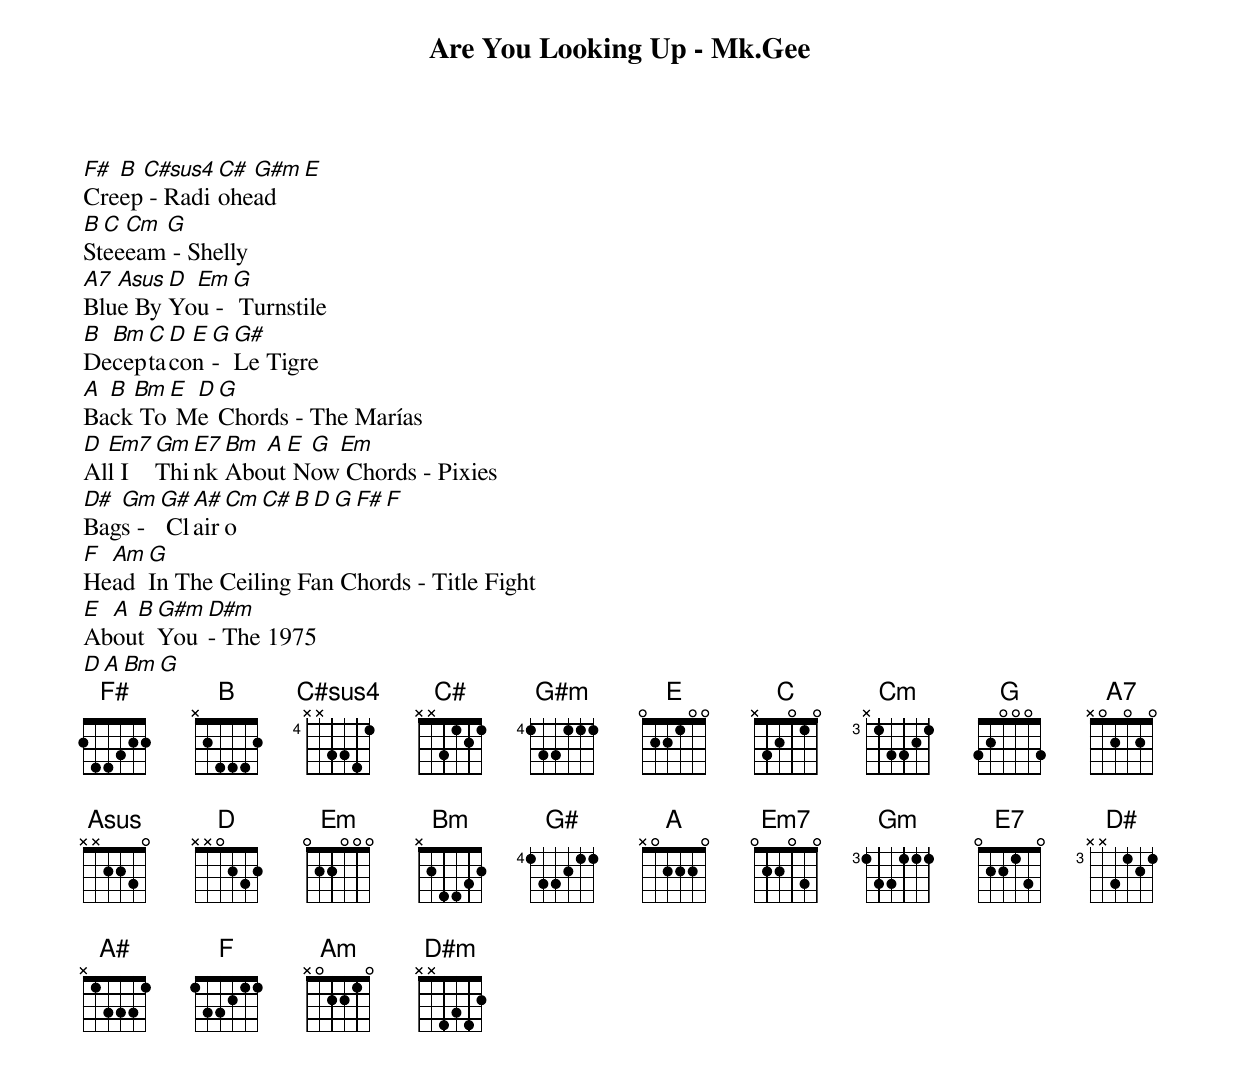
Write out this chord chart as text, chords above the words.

Are You Looking Up - Mk.Gee
F# B C#sus4 C# G#m E
Creep - Radiohead
B C Cm G
Steeeam - Shelly
A7 Asus D Em G
Blue By You - Turnstile
B Bm C D E G G#
Deceptacon - Le Tigre
A B Bm E D G
Back To Me Chords - The Marías
D Em7 Gm E7 Bm A E G Em
All I Think About Now Chords - Pixies
D# Gm G# A# Cm C# B D G F# F
Bags - Clairo
F Am G
Head In The Ceiling Fan Chords - Title Fight
E A B G#m D#m
About You - The 1975
D A Bm G
